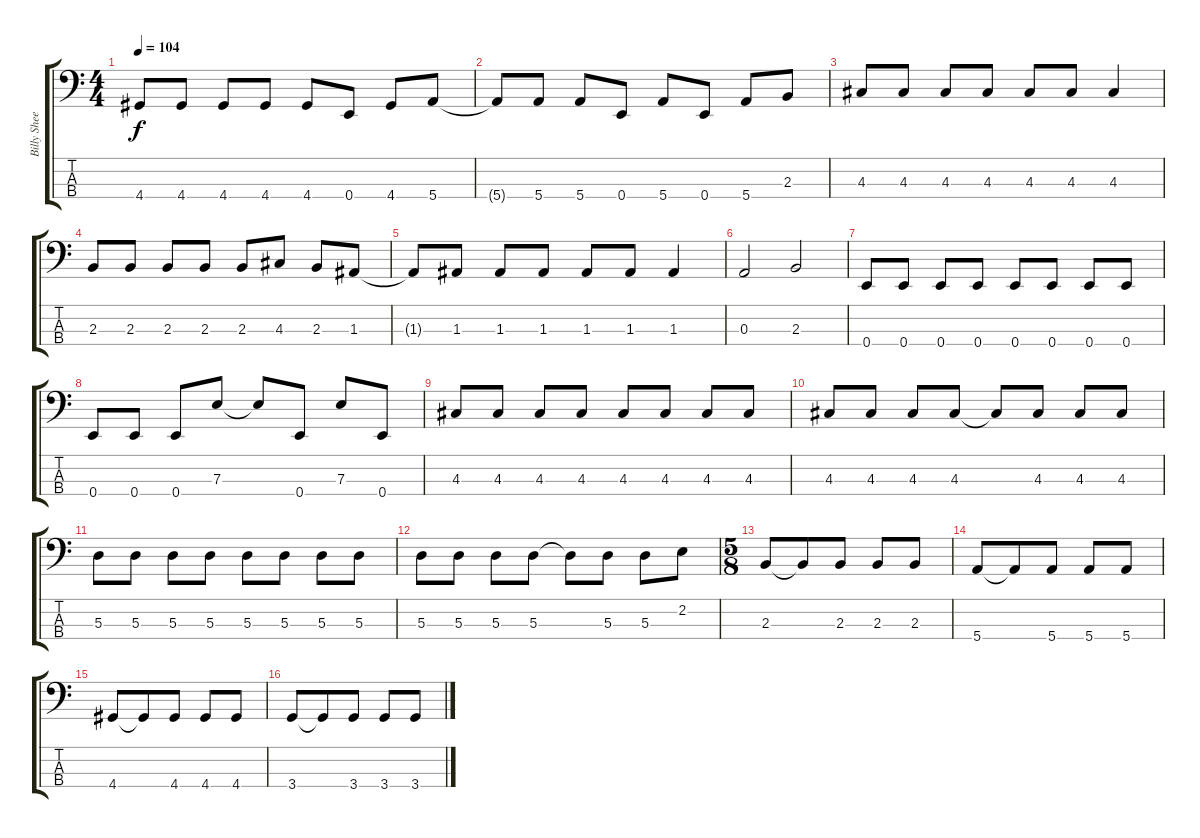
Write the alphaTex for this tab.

\track ("Billy Sheehan" "Billy Shee") {instrument electricbassfinger}
\staff {score tabs}
\tuning (G2 D2 A1 E1) {hide}
\ts (4 4)
\tempo 104
\clef f4
\ks c
4.4.8{dy f} 4.4.8 4.4.8 4.4.8 4.4.8 0.4.8 4.4.8 5.4.8 |
5.4{t}.8 5.4.8 5.4.8 0.4.8 5.4.8 0.4.8 5.4.8 2.3.8 |
4.3.8 4.3.8 4.3.8 4.3.8 4.3.8 4.3.8 4.3.4 |
2.3.8 2.3.8 2.3.8 2.3.8 2.3.8 4.3.8 2.3.8 1.3.8 |
1.3{t}.8 1.3.8 1.3.8 1.3.8 1.3.8 1.3.8 1.3.4 |
0.3.2 2.3.2 |
0.4.8 0.4.8 0.4.8 0.4.8 0.4.8 0.4.8 0.4.8 0.4.8 |
0.4.8 0.4.8 0.4.8 7.3.8 7.3{t}.8 0.4.8 7.3.8 0.4.8 |
4.3.8 4.3.8 4.3.8 4.3.8 4.3.8 4.3.8 4.3.8 4.3.8 |
4.3.8 4.3.8 4.3.8 4.3.8 4.3{t}.8 4.3.8 4.3.8 4.3.8 |
5.3.8 5.3.8 5.3.8 5.3.8 5.3.8 5.3.8 5.3.8 5.3.8 |
5.3.8 5.3.8 5.3.8 5.3.8 5.3{t}.8 5.3.8 5.3.8 2.2.8 |
\ts (5 8)
2.3.8 2.3{t}.8 2.3.8 2.3.8 2.3.8 |
5.4.8 5.4{t}.8 5.4.8 5.4.8 5.4.8 |
4.4.8 4.4{t}.8 4.4.8 4.4.8 4.4.8 |
3.4.8 3.4{t}.8 3.4.8 3.4.8 3.4.8
